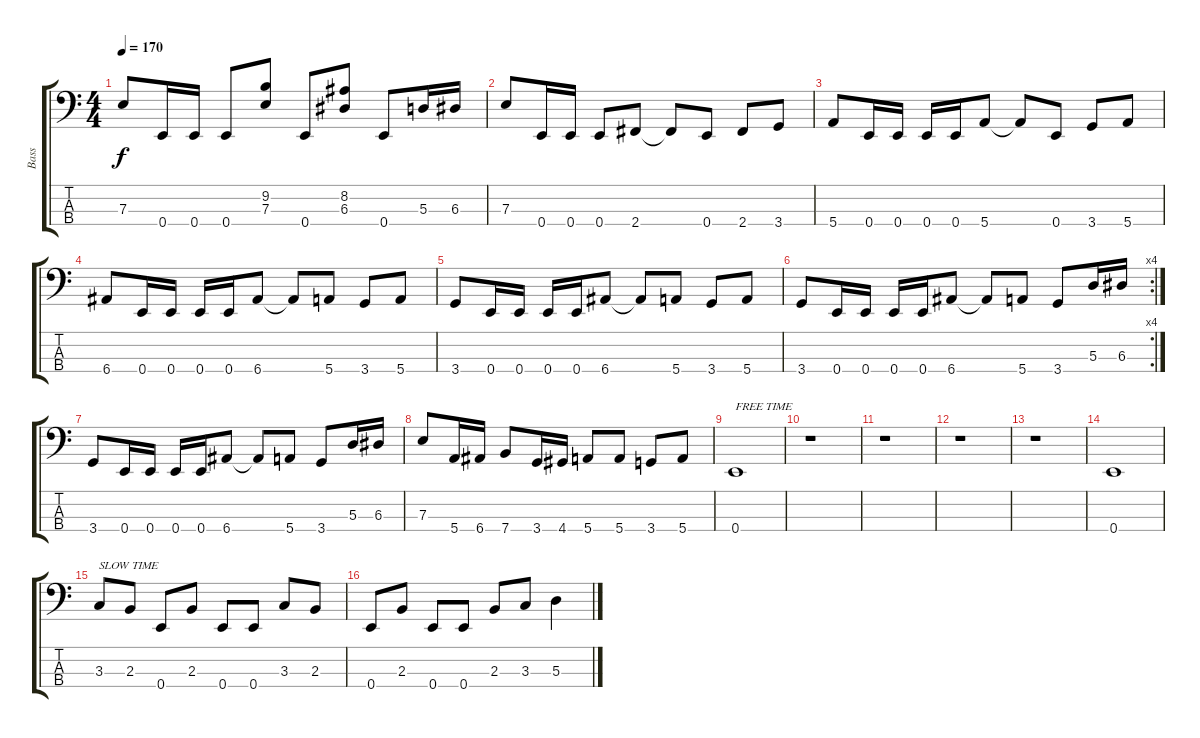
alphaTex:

\track ("Bass" "Bass") {instrument electricbasspick}
\staff {score tabs}
\tuning (G2 D2 A1 E1) {hide}
\ts (4 4)
\tempo 170
\clef f4
\ks c
7.3.8{dy f} 0.4.16 0.4.16 0.4.8 (9.2 7.3).8 0.4.8 (8.2 6.3).8 0.4.8 5.3.16 6.3.16 |
7.3.8 0.4.16 0.4.16 0.4.8 2.4.8 2.4{t}.8 0.4.8 2.4.8 3.4.8 |
5.4.8 0.4.16 0.4.16 0.4.16 0.4.16 5.4.8 5.4{t}.8 0.4.8 3.4.8 5.4.8 |
6.4.8 0.4.16 0.4.16 0.4.16 0.4.16 6.4.8 6.4{t}.8 5.4.8 3.4.8 5.4.8 |
3.4.8 0.4.16 0.4.16 0.4.16 0.4.16 6.4.8 6.4{t}.8 5.4.8 3.4.8 5.4.8 |
\rc 4
3.4.8 0.4.16 0.4.16 0.4.16 0.4.16 6.4.8 6.4{t}.8 5.4.8 3.4.8 5.3.16 6.3.16 |
3.4.8 0.4.16 0.4.16 0.4.16 0.4.16 6.4.8 6.4{t}.8 5.4.8 3.4.8 5.3.16 6.3.16 |
7.3.8 5.4.16 6.4.16 7.4.8 3.4.16 4.4.16 5.4.8 5.4.8 3.4.8 5.4.8 |
0.4.1{txt "FREE TIME"} |
r.1 |
r.1 |
r.1 |
r.1 |
0.4.1 |
3.3.8{txt "SLOW TIME"} 2.3.8 0.4.8 2.3.8 0.4.8 0.4.8 3.3.8 2.3.8 |
0.4.8 2.3.8 0.4.8 0.4.8 2.3.8 3.3.8 5.3.4
